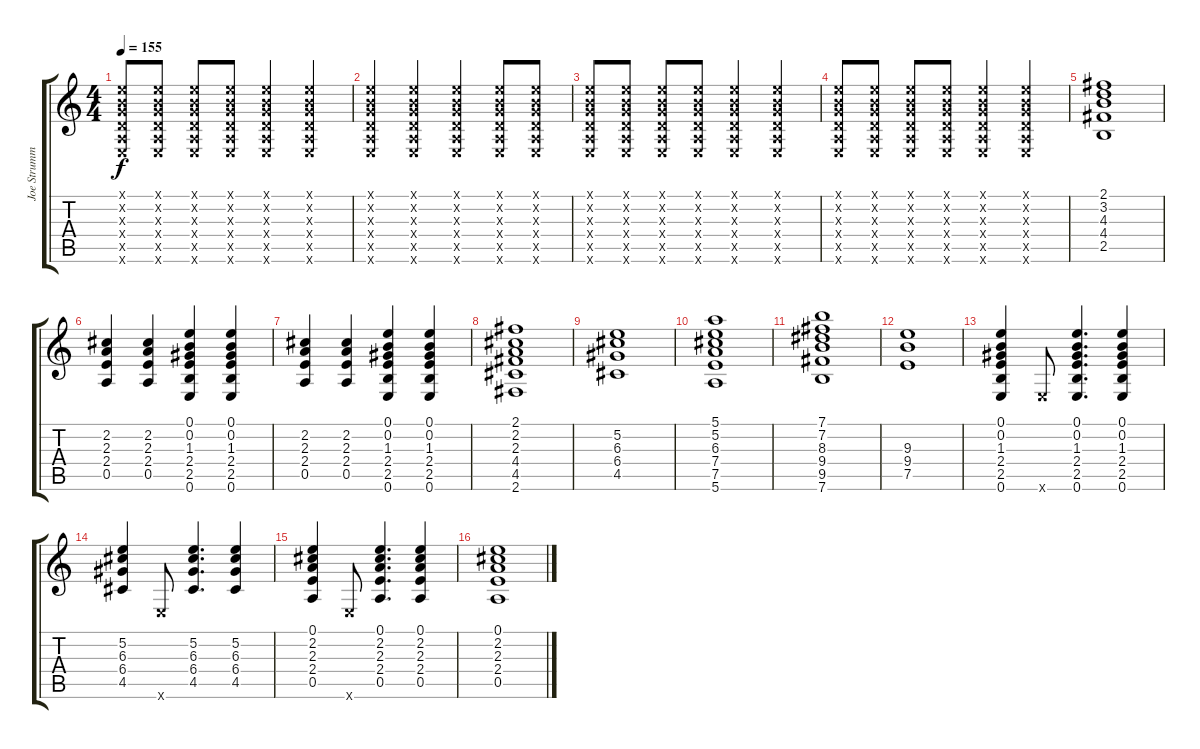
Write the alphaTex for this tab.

\track ("Joe Strummer - Rhythm Guitar" "Joe Strumm") {instrument distortionguitar}
\staff {score tabs}
\tuning (E4 B3 G3 D3 A2 E2) {hide}
\ts (4 4)
\tempo 155
\clef g2
\ks c
(0.1{x} 0.2{x} 0.3{x} 0.4{x} 0.5{x} 0.6{x}).8{dy f} (0.1{x} 0.2{x} 0.3{x} 0.4{x} 0.5{x} 0.6{x}).8 (0.1{x} 0.2{x} 0.3{x} 0.4{x} 0.5{x} 0.6{x}).8 (0.1{x} 0.2{x} 0.3{x} 0.4{x} 0.5{x} 0.6{x}).8 (0.1{x} 0.2{x} 0.3{x} 0.4{x} 0.5{x} 0.6{x}).4 (0.1{x} 0.2{x} 0.3{x} 0.4{x} 0.5{x} 0.6{x}).4 |
(0.1{x} 0.2{x} 0.3{x} 0.4{x} 0.5{x} 0.6{x}).4 (0.1{x} 0.2{x} 0.3{x} 0.4{x} 0.5{x} 0.6{x}).4 (0.1{x} 0.2{x} 0.3{x} 0.4{x} 0.5{x} 0.6{x}).4 (0.1{x} 0.2{x} 0.3{x} 0.4{x} 0.5{x} 0.6{x}).8 (0.1{x} 0.2{x} 0.3{x} 0.4{x} 0.5{x} 0.6{x}).8 |
(0.1{x} 0.2{x} 0.3{x} 0.4{x} 0.5{x} 0.6{x}).8 (0.1{x} 0.2{x} 0.3{x} 0.4{x} 0.5{x} 0.6{x}).8 (0.1{x} 0.2{x} 0.3{x} 0.4{x} 0.5{x} 0.6{x}).8 (0.1{x} 0.2{x} 0.3{x} 0.4{x} 0.5{x} 0.6{x}).8 (0.1{x} 0.2{x} 0.3{x} 0.4{x} 0.5{x} 0.6{x}).4 (0.1{x} 0.2{x} 0.3{x} 0.4{x} 0.5{x} 0.6{x}).4 |
(0.1{x} 0.2{x} 0.3{x} 0.4{x} 0.5{x} 0.6{x}).8 (0.1{x} 0.2{x} 0.3{x} 0.4{x} 0.5{x} 0.6{x}).8 (0.1{x} 0.2{x} 0.3{x} 0.4{x} 0.5{x} 0.6{x}).8 (0.1{x} 0.2{x} 0.3{x} 0.4{x} 0.5{x} 0.6{x}).8 (0.1{x} 0.2{x} 0.3{x} 0.4{x} 0.5{x} 0.6{x}).4 (0.1{x} 0.2{x} 0.3{x} 0.4{x} 0.5{x} 0.6{x}).4 |
(2.1 3.2 4.3 4.4 2.5).1 |
(2.2 2.3 2.4 0.5).4 (2.2 2.3 2.4 0.5).4 (0.1 0.2 1.3 2.4 2.5 0.6).4 (0.1 0.2 1.3 2.4 2.5 0.6).4 |
(2.2 2.3 2.4 0.5).4 (2.2 2.3 2.4 0.5).4 (0.1 0.2 1.3 2.4 2.5 0.6).4 (0.1 0.2 1.3 2.4 2.5 0.6).4 |
(2.1 2.2 2.3 4.4 4.5 2.6).1 |
(5.2 6.3 6.4 4.5).1 |
(5.1 5.2 6.3 7.4 7.5 5.6).1 |
(7.1 7.2 8.3 9.4 9.5 7.6).1 |
(9.3 9.4 7.5).1 |
(0.1 0.2 1.3 2.4 2.5 0.6).4 0.6{x}.8 (0.1 0.2 1.3 2.4 2.5 0.6).4{d} (0.1 0.2 1.3 2.4 2.5 0.6).4 |
(5.2 6.3 6.4 4.5).4 0.6{x}.8 (5.2 6.3 6.4 4.5).4{d} (5.2 6.3 6.4 4.5).4 |
(0.1 2.2 2.3 2.4 0.5).4 0.6{x}.8 (0.1 2.2 2.3 2.4 0.5).4{d} (0.1 2.2 2.3 2.4 0.5).4 |
(0.1 2.2 2.3 2.4 0.5).1
